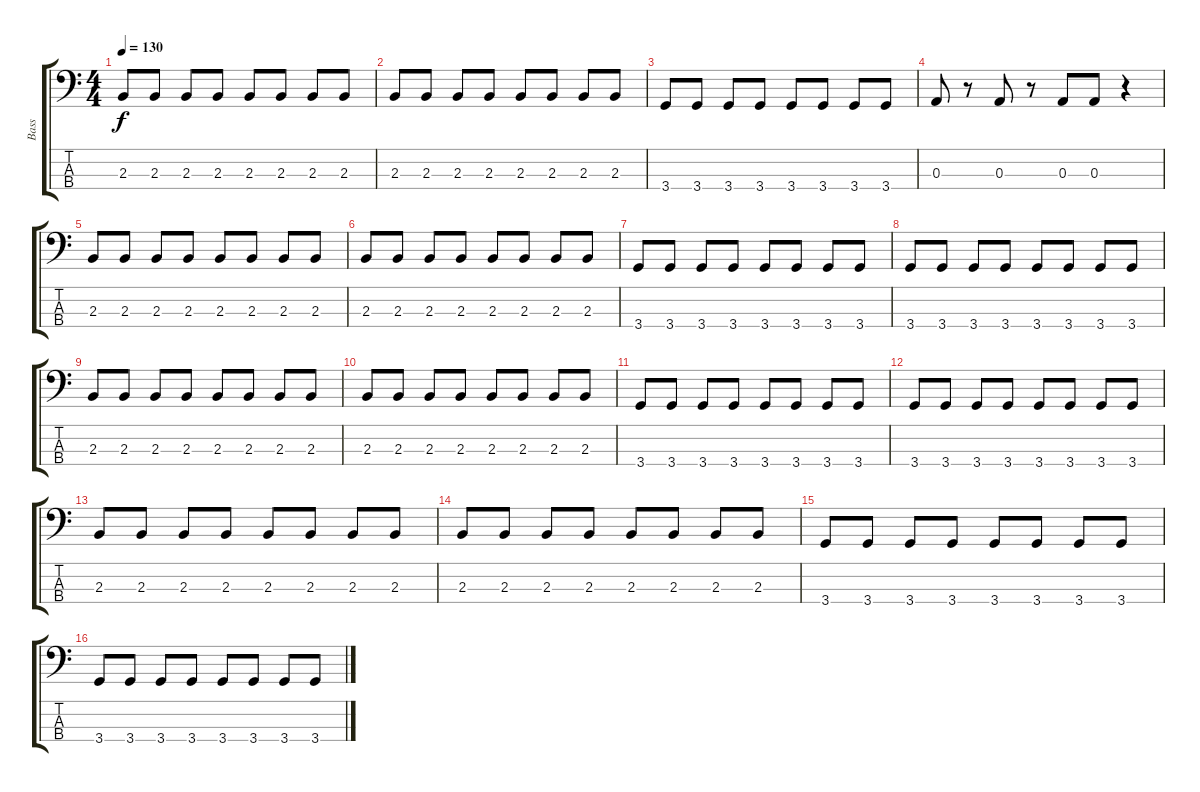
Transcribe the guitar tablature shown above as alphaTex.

\track ("Bass" "Bass") {instrument electricbasspick}
\staff {score tabs}
\tuning (G2 D2 A1 E1) {hide}
\ts (4 4)
\tempo 130
\clef f4
\ks c
2.3.8{dy f} 2.3.8 2.3.8 2.3.8 2.3.8 2.3.8 2.3.8 2.3.8 |
2.3.8 2.3.8 2.3.8 2.3.8 2.3.8 2.3.8 2.3.8 2.3.8 |
3.4.8 3.4.8 3.4.8 3.4.8 3.4.8 3.4.8 3.4.8 3.4.8 |
0.3.8 r.8 0.3.8 r.8 0.3.8 0.3.8 r.4 |
2.3.8 2.3.8 2.3.8 2.3.8 2.3.8 2.3.8 2.3.8 2.3.8 |
2.3.8 2.3.8 2.3.8 2.3.8 2.3.8 2.3.8 2.3.8 2.3.8 |
3.4.8 3.4.8 3.4.8 3.4.8 3.4.8 3.4.8 3.4.8 3.4.8 |
3.4.8 3.4.8 3.4.8 3.4.8 3.4.8 3.4.8 3.4.8 3.4.8 |
2.3.8 2.3.8 2.3.8 2.3.8 2.3.8 2.3.8 2.3.8 2.3.8 |
2.3.8 2.3.8 2.3.8 2.3.8 2.3.8 2.3.8 2.3.8 2.3.8 |
3.4.8 3.4.8 3.4.8 3.4.8 3.4.8 3.4.8 3.4.8 3.4.8 |
3.4.8 3.4.8 3.4.8 3.4.8 3.4.8 3.4.8 3.4.8 3.4.8 |
2.3.8 2.3.8 2.3.8 2.3.8 2.3.8 2.3.8 2.3.8 2.3.8 |
2.3.8 2.3.8 2.3.8 2.3.8 2.3.8 2.3.8 2.3.8 2.3.8 |
3.4.8 3.4.8 3.4.8 3.4.8 3.4.8 3.4.8 3.4.8 3.4.8 |
3.4.8 3.4.8 3.4.8 3.4.8 3.4.8 3.4.8 3.4.8 3.4.8
